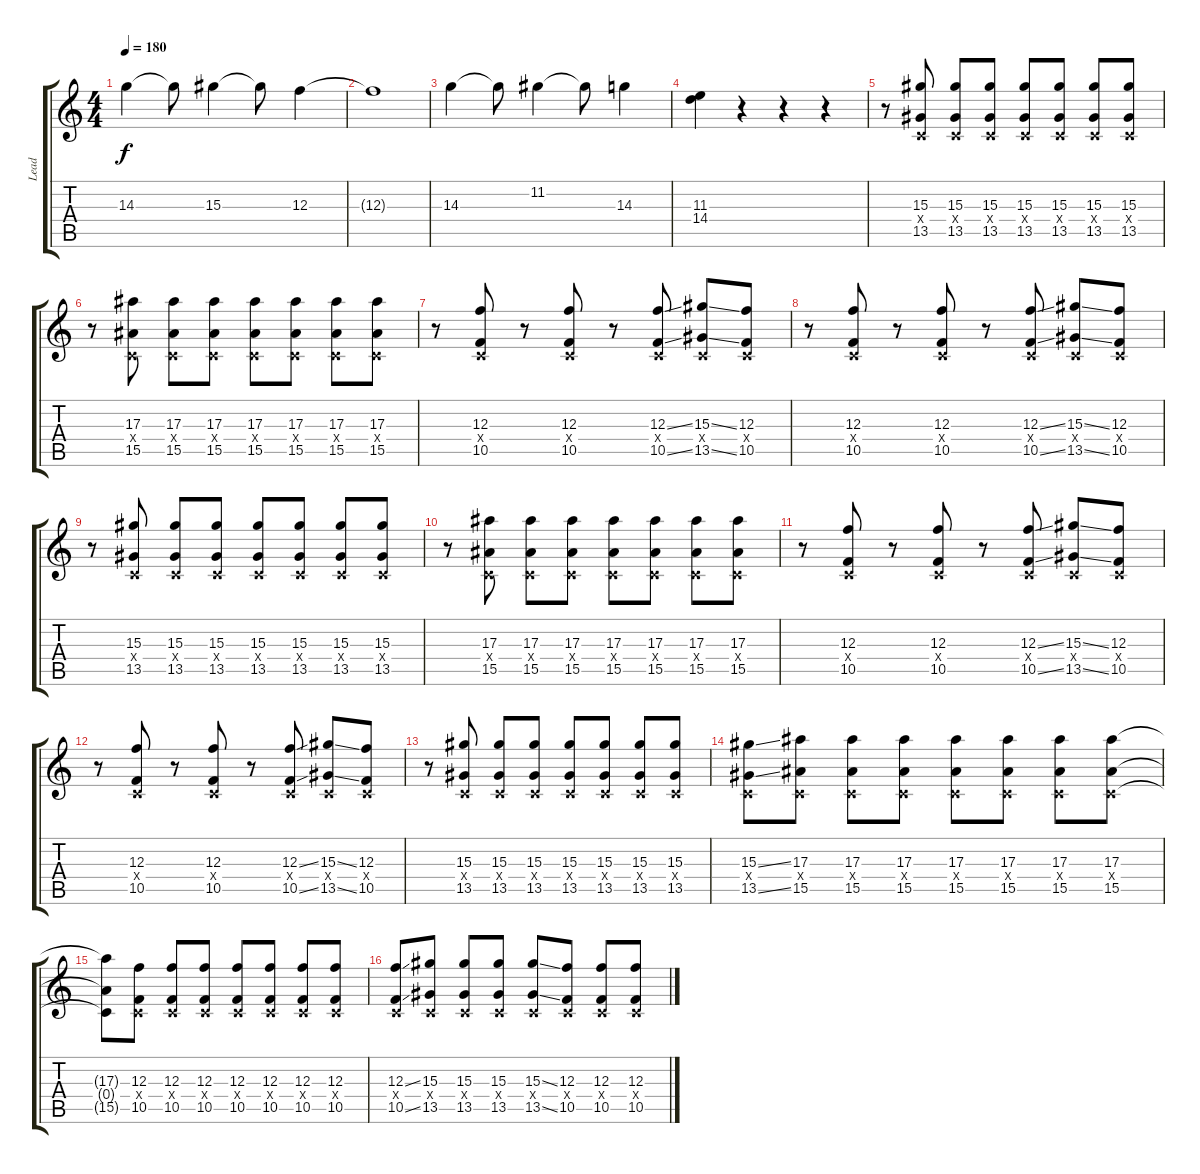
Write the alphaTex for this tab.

\track ("Lead" "Lead") {instrument distortionguitar}
\staff {score tabs}
\tuning (D4 A3 F3 C3 G2 C2) {hide}
\ts (4 4)
\tempo 180
\clef g2
\ks c
14.3.4{dy f} 14.3{t}.8 15.3.4 15.3{t}.8 12.3.4 |
12.3{t}.1 |
14.3.4 14.3{t}.8 11.2.4 11.2{t}.8 14.3.4 |
(11.3 14.4).4 r.4 r.4 r.4 |
r.8 (15.3 0.4{x} 13.5).8 (15.3 0.4{x} 13.5).8 (15.3 0.4{x} 13.5).8 (15.3 0.4{x} 13.5).8 (15.3 0.4{x} 13.5).8 (15.3 0.4{x} 13.5).8 (15.3 0.4{x} 13.5).8 |
r.8 (17.3 0.4{x} 15.5).8 (17.3 0.4{x} 15.5).8 (17.3 0.4{x} 15.5).8 (17.3 0.4{x} 15.5).8 (17.3 0.4{x} 15.5).8 (17.3 0.4{x} 15.5).8 (17.3 0.4{x} 15.5).8 |
r.8 (12.3 0.4{x} 10.5).8 r.8 (12.3 0.4{x} 10.5).8 r.8 (12.3{ss} 0.4{x} 10.5{ss}).8 (15.3{ss} 0.4{x} 13.5{ss}).8 (12.3 0.4{x} 10.5).8 |
r.8 (12.3 0.4{x} 10.5).8 r.8 (12.3 0.4{x} 10.5).8 r.8 (12.3{ss} 0.4{x} 10.5{ss}).8 (15.3{ss} 0.4{x} 13.5{ss}).8 (12.3 0.4{x} 10.5).8 |
r.8 (15.3 0.4{x} 13.5).8 (15.3 0.4{x} 13.5).8 (15.3 0.4{x} 13.5).8 (15.3 0.4{x} 13.5).8 (15.3 0.4{x} 13.5).8 (15.3 0.4{x} 13.5).8 (15.3 0.4{x} 13.5).8 |
r.8 (17.3 0.4{x} 15.5).8 (17.3 0.4{x} 15.5).8 (17.3 0.4{x} 15.5).8 (17.3 0.4{x} 15.5).8 (17.3 0.4{x} 15.5).8 (17.3 0.4{x} 15.5).8 (17.3 0.4{x} 15.5).8 |
r.8 (12.3 0.4{x} 10.5).8 r.8 (12.3 0.4{x} 10.5).8 r.8 (12.3{ss} 0.4{x} 10.5{ss}).8 (15.3{ss} 0.4{x} 13.5{ss}).8 (12.3 0.4{x} 10.5).8 |
r.8 (12.3 0.4{x} 10.5).8 r.8 (12.3 0.4{x} 10.5).8 r.8 (12.3{ss} 0.4{x} 10.5{ss}).8 (15.3{ss} 0.4{x} 13.5{ss}).8 (12.3 0.4{x} 10.5).8 |
r.8 (15.3 0.4{x} 13.5).8 (15.3 0.4{x} 13.5).8 (15.3 0.4{x} 13.5).8 (15.3 0.4{x} 13.5).8 (15.3 0.4{x} 13.5).8 (15.3 0.4{x} 13.5).8 (15.3 0.4{x} 13.5).8 |
(15.3{ss} 0.4{x} 13.5{ss}).8 (17.3 0.4{x} 15.5).8 (17.3 0.4{x} 15.5).8 (17.3 0.4{x} 15.5).8 (17.3 0.4{x} 15.5).8 (17.3 0.4{x} 15.5).8 (17.3 0.4{x} 15.5).8 (17.3 0.4{x} 15.5).8 |
(17.3{t} 0.4{t} 15.5{t}).8 (12.3 0.4{x} 10.5).8 (12.3 0.4{x} 10.5).8 (12.3 0.4{x} 10.5).8 (12.3 0.4{x} 10.5).8 (12.3 0.4{x} 10.5).8 (12.3 0.4{x} 10.5).8 (12.3 0.4{x} 10.5).8 |
(12.3{ss} 0.4{x} 10.5{ss}).8 (15.3 0.4{x} 13.5).8 (15.3 0.4{x} 13.5).8 (15.3 0.4{x} 13.5).8 (15.3{ss} 0.4{x} 13.5{ss}).8 (12.3 0.4{x} 10.5).8 (12.3 0.4{x} 10.5).8 (12.3 0.4{x} 10.5).8
